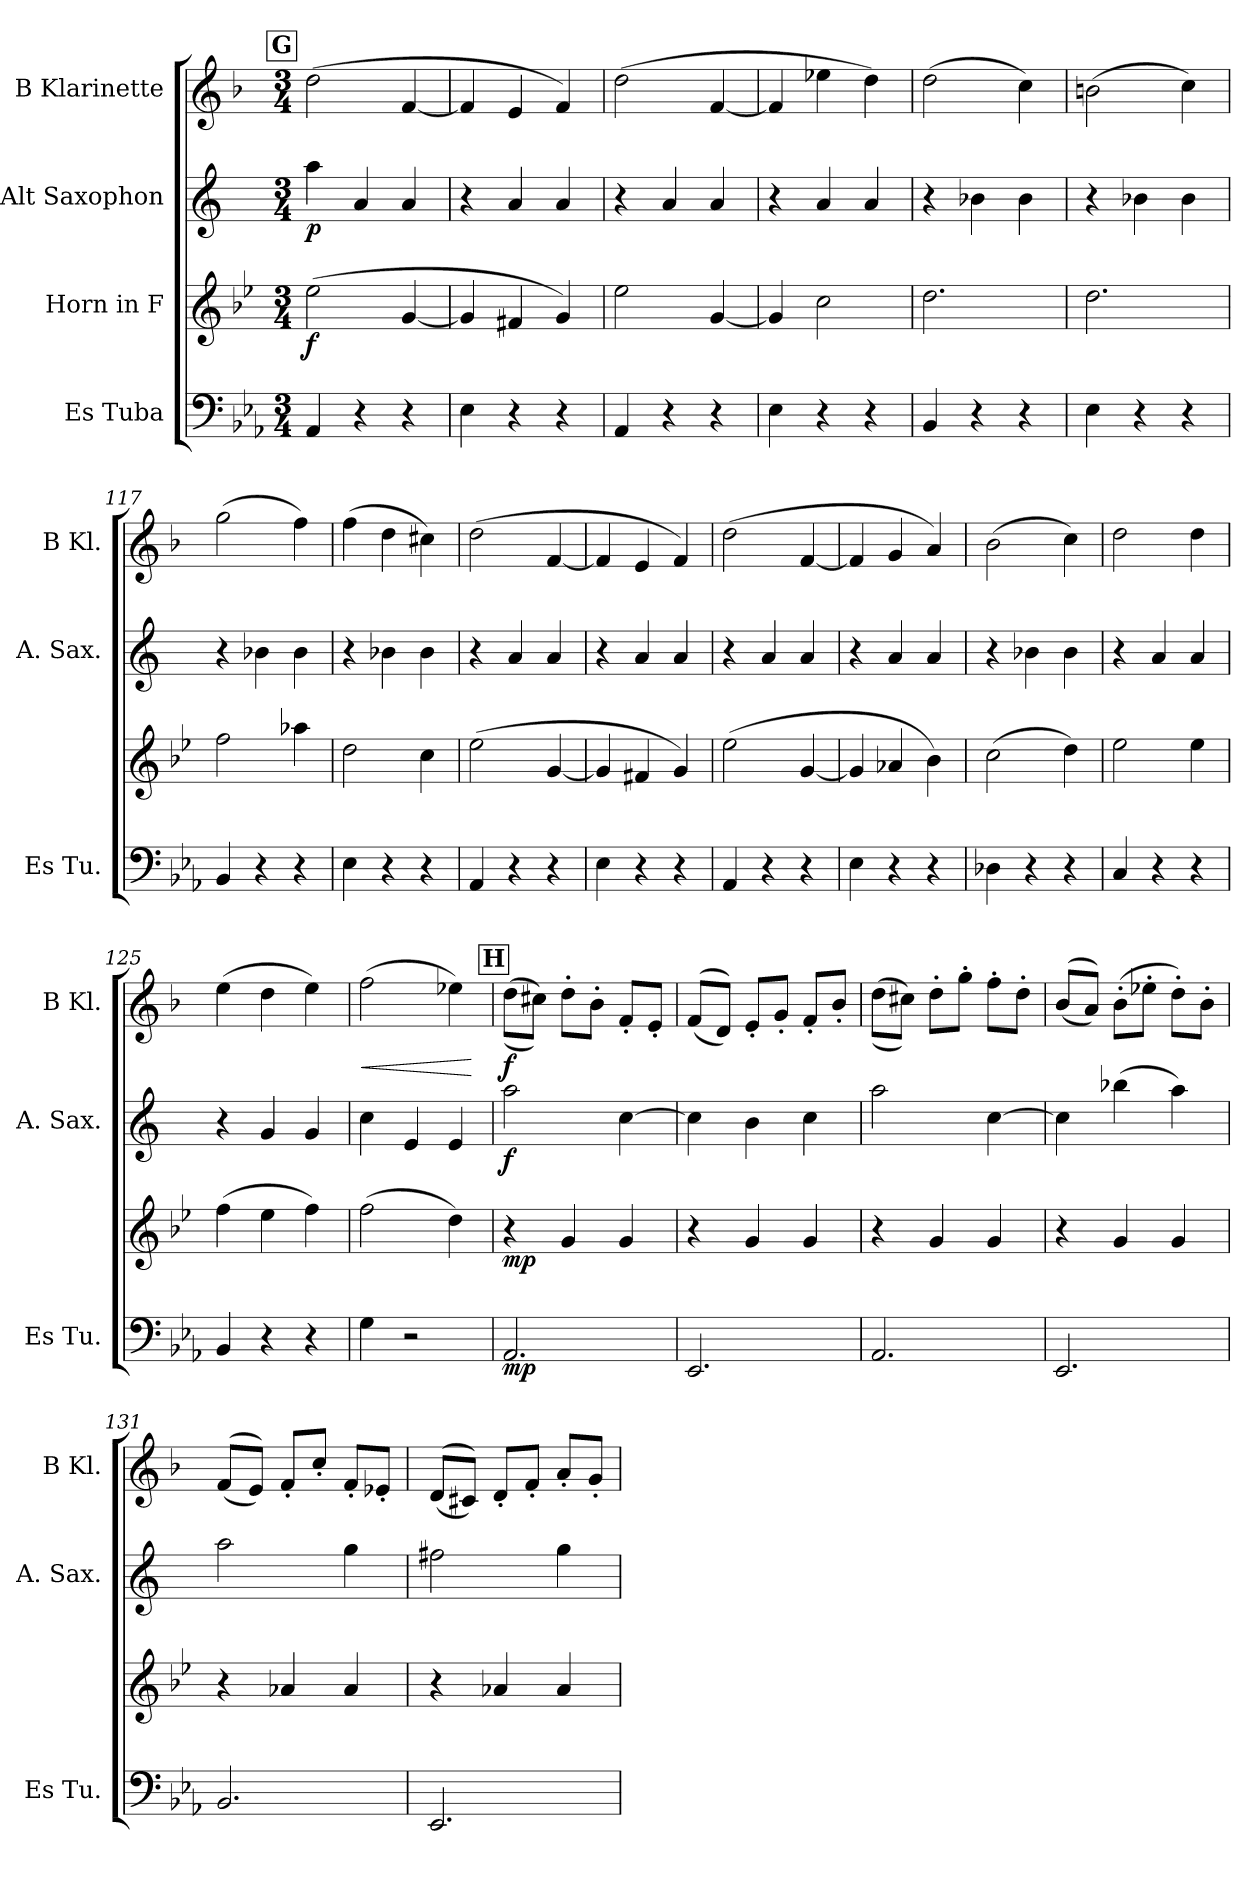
**kern	**dynam	**kern	**dynam	**kern	**dynam	**kern	**dynam
*part4	*part4	*part3	*part3	*part2	*part2	*part1	*part1
*staff4	*staff4	*staff3	*staff3	*staff2	*staff2	*staff1	*staff1
*I"Es Tuba	*	*I"Horn in F	*	*I"Alt Saxophon	*	*I"B Klarinette	*
*I'Es Tu.	*	*	*	*I'A. Sax.	*	*I'B Kl.	*
*clefF4	*	*clefG2	*	*clefG2	*	*clefG2	*
*	*	*ITrd4c7	*	*ITrd5c9	*	*ITrd1c2	*
*k[b-e-a-]	*	*k[b-e-a-]	*	*k[b-e-a-]	*	*k[b-e-a-]	*
*M3/4	*	*M3/4	*	*M3/4	*	*M3/4	*
!!LO:REH:place=s1:a:B:fs=14:t=G
=111	=111	=111	=111	=111	=111	=111	=111
!	!	!	!LO:DY:b	!	!LO:DY:b	!	!
4AA-/	.	(2a-\	f	4cc\	p	(2cc\	.
4r	.	.	.	4c/	.	.	.
4r	.	[4c/	.	4c/	.	[4e-/	.
=112	=112	=112	=112	=112	=112	=112	=112
4E-\	.	4c/]	.	4r	.	4e-/]	.
4r	.	4Bn/	.	4c/	.	4d/	.
4r	.	4c/)	.	4c/	.	4e-/)	.
=113	=113	=113	=113	=113	=113	=113	=113
4AA-/	.	2a-\	.	4r	.	(2cc\	.
4r	.	.	.	4c/	.	.	.
4r	.	[4c/	.	4c/	.	[4e-/	.
=114	=114	=114	=114	=114	=114	=114	=114
4E-\	.	4c/]	.	4r	.	4e-/]	.
4r	.	2f\	.	4c/	.	4dd-X\	.
4r	.	.	.	4c/	.	4cc\)	.
=115	=115	=115	=115	=115	=115	=115	=115
4BB-/	.	2.g\	.	4r	.	(2cc\	.
4r	.	.	.	4d-X\	.	.	.
4r	.	.	.	4d-\	.	4b-\)	.
=116	=116	=116	=116	=116	=116	=116	=116
4E-\	.	2.g\	.	4r	.	(2an\	.
4r	.	.	.	4d-X\	.	.	.
4r	.	.	.	4d-\	.	4b-\)	.
!!LO:LB:g=z
=117	=117	=117	=117	=117	=117	=117	=117
4BB-/	.	2b-\	.	4r	.	(2ff\	.
4r	.	.	.	4d-X\	.	.	.
4r	.	4dd-X\	.	4d-\	.	4ee-\)	.
=118	=118	=118	=118	=118	=118	=118	=118
4E-\	.	2g\	.	4r	.	(4ee-\	.
4r	.	.	.	4d-X\	.	4cc\	.
4r	.	4f\	.	4d-\	.	4bn\)	.
=119	=119	=119	=119	=119	=119	=119	=119
4AA-/	.	(2a-\	.	4r	.	(2cc\	.
4r	.	.	.	4c/	.	.	.
4r	.	[4c/	.	4c/	.	[4e-/	.
=120	=120	=120	=120	=120	=120	=120	=120
4E-\	.	4c/]	.	4r	.	4e-/]	.
4r	.	4Bn/	.	4c/	.	4d/	.
4r	.	4c/)	.	4c/	.	4e-/)	.
=121	=121	=121	=121	=121	=121	=121	=121
4AA-/	.	(2a-\	.	4r	.	(2cc\	.
4r	.	.	.	4c/	.	.	.
4r	.	[4c/	.	4c/	.	[4e-/	.
=122	=122	=122	=122	=122	=122	=122	=122
4E-\	.	4c/]	.	4r	.	4e-/]	.
4r	.	4d-X/	.	4c/	.	4f/	.
4r	.	4e-\)	.	4c/	.	4g/)	.
=123	=123	=123	=123	=123	=123	=123	=123
4D-X\	.	(2f\	.	4r	.	(2a-\	.
4r	.	.	.	4d-X\	.	.	.
4r	.	4g\)	.	4d-\	.	4b-\)	.
=124	=124	=124	=124	=124	=124	=124	=124
4C/	.	2a-\	.	4r	.	2cc\	.
4r	.	.	.	4c/	.	.	.
4r	.	4a-\	.	4c/	.	4cc\	.
=125	=125	=125	=125	=125	=125	=125	=125
4BB-/	.	(4b-\	.	4r	.	(4dd\	.
4r	.	4a-\	.	4B-/	.	4cc\	.
4r	.	4b-\)	.	4B-/	.	4dd\)	.
=126	=126	=126	=126	=126	=126	=126	=126
!	!	!	!	!	!	!	!LO:HP:b
4G\	.	(2b-\	.	4e-\	.	(2ee-\	<
2r	.	.	.	4G/	.	.	.
.	.	4g\)	.	4G/	.	4dd-X\)	.
.	.	.	.	.	.	.	[
!!LO:PB:g=z
!!LO:REH:place=s1:a:B:fs=14:t=H
=127	=127	=127	=127	=127	=127	=127	=127
!	!LO:DY:b	!	!LO:DY:b	!	!LO:DY:b	!	!LO:DY:b
2.AA-/	mp	4r	mp	2cc\	f	((8cc\L	f
.	.	.	.	.	.	8bn\J))	.
.	.	4c/	.	.	.	8cc'\L	.
.	.	.	.	.	.	8a-'\J	.
.	.	4c/	.	[4e-\	.	8e-'/L	.
.	.	.	.	.	.	8d'/J	.
=128	=128	=128	=128	=128	=128	=128	=128
2.EE-/	.	4r	.	4e-\]	.	((8e-/L	.
.	.	.	.	.	.	8c/J))	.
.	.	4c/	.	4d\	.	8d'/L	.
.	.	.	.	.	.	8f'/J	.
.	.	4c/	.	4e-\	.	8e-'/L	.
.	.	.	.	.	.	8a-'/J	.
=129	=129	=129	=129	=129	=129	=129	=129
2.AA-/	.	4r	.	2cc\	.	((8cc\L	.
.	.	.	.	.	.	8bn\J))	.
.	.	4c/	.	.	.	8cc'\L	.
.	.	.	.	.	.	8ff'\J	.
.	.	4c/	.	[4e-\	.	8ee-'\L	.
.	.	.	.	.	.	8cc'\J	.
=130	=130	=130	=130	=130	=130	=130	=130
2.EE-/	.	4r	.	4e-\]	.	((8a-/L	.
.	.	.	.	.	.	8g/J))	.
.	.	4c/	.	(4dd-X\	.	(8a-'\L	.
.	.	.	.	.	.	8dd-X'\J	.
.	.	4c/	.	4cc\)	.	8cc'\L)	.
.	.	.	.	.	.	8a-'\J	.
=131	=131	=131	=131	=131	=131	=131	=131
2.BB-/	.	4r	.	2cc\	.	((8e-/L	.
.	.	.	.	.	.	8d/J))	.
.	.	4d-X/	.	.	.	8e-'/L	.
.	.	.	.	.	.	8b-'/J	.
.	.	4d-/	.	4b-\	.	8e-'/L	.
.	.	.	.	.	.	8d-X'/J	.
=132	=132	=132	=132	=132	=132	=132	=132
2.EE-/	.	4r	.	2an\	.	((8c/L	.
.	.	.	.	.	.	8Bn/J))	.
.	.	4d-X/	.	.	.	8c'/L	.
.	.	.	.	.	.	8e-'/J	.
.	.	4d-/	.	4b-\	.	8g'/L	.
.	.	.	.	.	.	8f'/J	.
=	=	=	=	=	=	=	=
*-	*-	*-	*-	*-	*-	*-	*-
